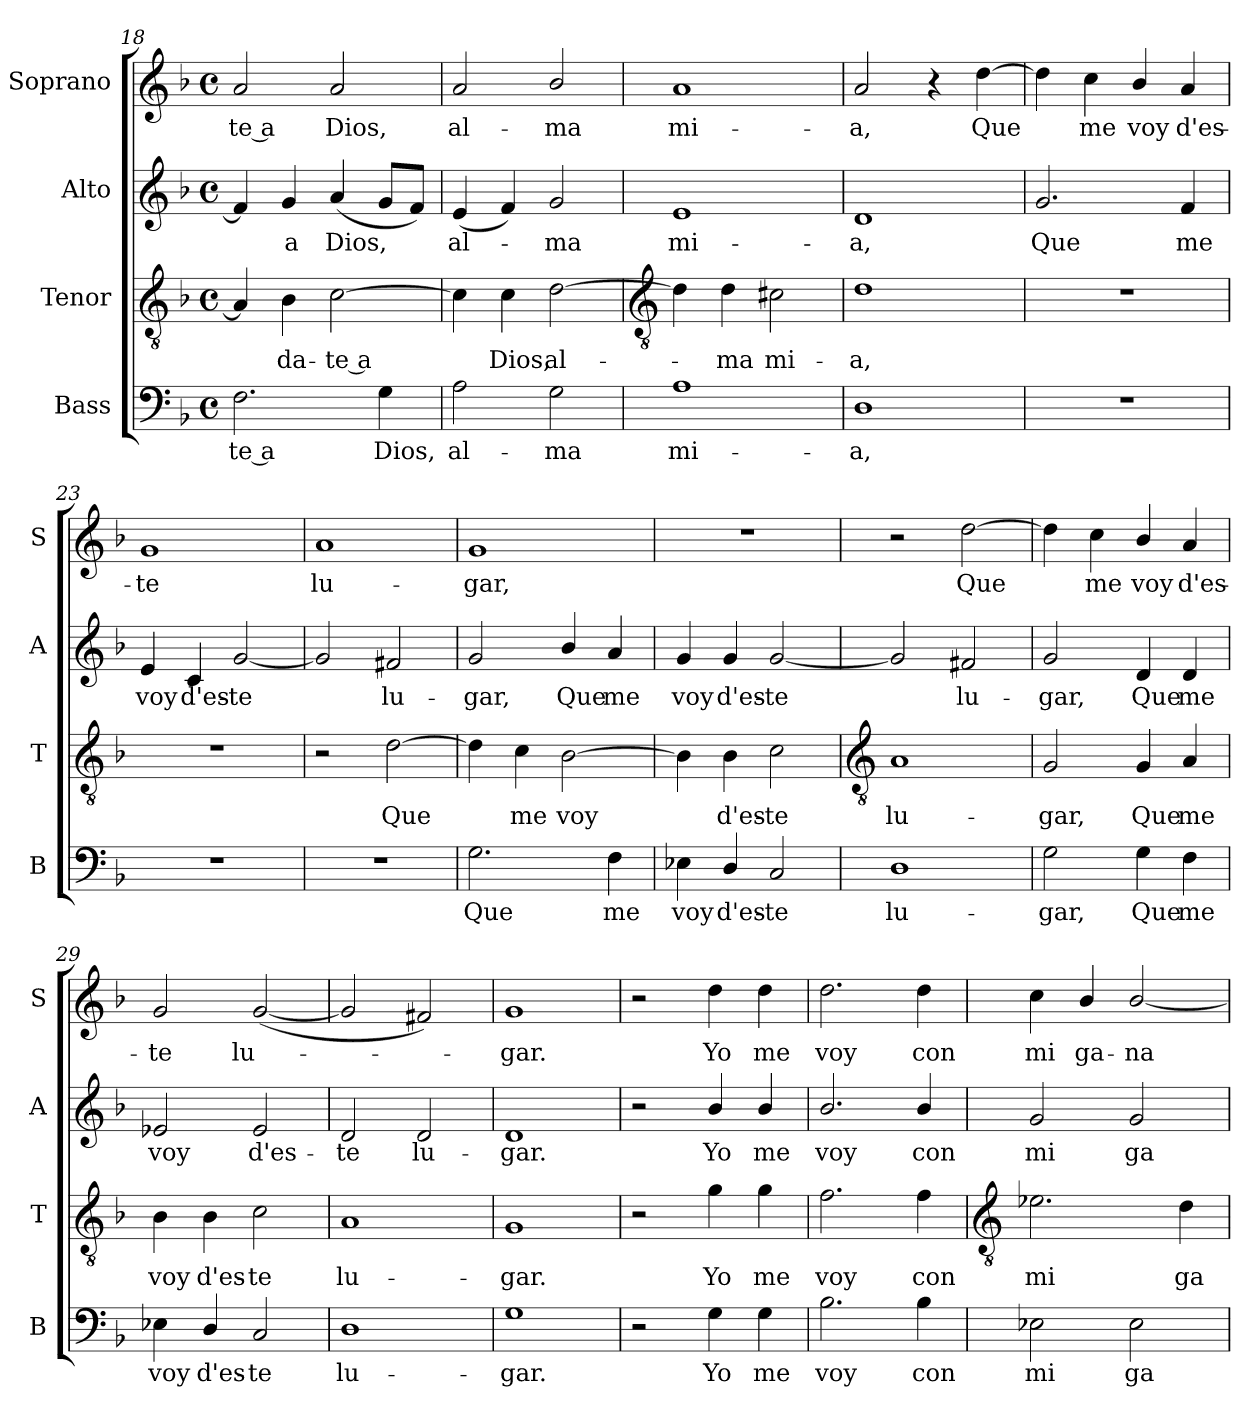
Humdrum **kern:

**kern	**text	**kern	**text	**kern	**text	**kern	**text
*part4	*part4	*part3	*part3	*part2	*part2	*part1	*part1
*staff4	*staff4	*staff3	*staff3	*staff2	*staff2	*staff1	*staff1
*I"Bass	*	*I"Tenor	*	*I"Alto	*	*I"Soprano	*
*I'B	*	*I'T	*	*I'A	*	*I'S	*
*clefF4	*	*clefGv2	*	*clefG2	*	*clefG2	*
*k[b-]	*	*k[b-]	*	*k[b-]	*	*k[b-]	*
*F:	*	*F:	*	*F:	*	*F:	*
*M4/4	*	*M4/4	*	*M4/4	*	*M4/4	*
*met(c)	*	*met(c)	*	*met(c)	*	*met(c)	*
=18	=18	=18	=18	=18	=18	=18	=18
!	!LO:LY:b	!	!	!	!	!	!LO:LY:b
2.F	-te a	4A]	.	4f]	.	2a	-te a
!	!	!	!LO:LY:b	!	!LO:LY:b	!	!
.	.	4B-	da-	4g	a	.	.
!	!	!	!LO:LY:b	!	!LO:LY:b	!	!LO:LY:b
.	.	[2c	-te a	(<4a	Dios,	2a	Dios,
!	!LO:LY:b	!	!	!	!	!	!
4G	Dios,	.	.	8gL	.	.	.
.	.	.	.	8fJ)	.	.	.
=19	=19	=19	=19	=19	=19	=19	=19
!	!LO:LY:b	!	!	!	!LO:LY:b	!	!LO:LY:b
2A	al-	4c]	.	(<4e	al-	2a	al-
!	!	!	!LO:LY:b	!	!	!	!
.	.	4c	Dios,	4f)	.	.	.
!	!LO:LY:b	!	!LO:LY:b	!	!LO:LY:b	!	!LO:LY:b
2G	-ma	[2d	al-	2g	ma	2b-/	-ma
!!LO:LB:g=z
=20	=20	=20	=20	=20	=20	=20	=20
*	*	*clefGv2	*	*	*	*	*
!	!LO:LY:b	!	!	!	!LO:LY:b	!	!LO:LY:b
1A	mi-	4d]	.	1e	mi-	1a	mi-
!	!	!	!LO:LY:b	!	!	!	!
.	.	4d	ma	.	.	.	.
!	!	!	!LO:LY:b	!	!	!	!
.	.	2c#X	mi-	.	.	.	.
=21	=21	=21	=21	=21	=21	=21	=21
!	!LO:LY:b	!	!LO:LY:b	!	!LO:LY:b	!	!LO:LY:b
1D	-a,	1d	-a,	1d	-a,	2a	-a,
.	.	.	.	.	.	4r	.
!	!	!	!	!	!	!	!LO:LY:b
.	.	.	.	.	.	[4dd	Que
=22	=22	=22	=22	=22	=22	=22	=22
!	!	!	!	!	!LO:LY:b	!	!
1r	.	1r	.	2.g	Que	4dd]	.
!	!	!	!	!	!	!	!LO:LY:b
.	.	.	.	.	.	4cc	me
!	!	!	!	!	!	!	!LO:LY:b
.	.	.	.	.	.	4b-/	voy
!	!	!	!	!	!LO:LY:b	!	!LO:LY:b
.	.	.	.	4f	me	4a	d'es-
=23	=23	=23	=23	=23	=23	=23	=23
!	!	!	!	!	!LO:LY:b	!	!LO:LY:b
1r	.	1r	.	4e	voy	1g	-te
!	!	!	!	!	!LO:LY:b	!	!
.	.	.	.	4c	d'es-	.	.
!	!	!	!	!	!LO:LY:b	!	!
.	.	.	.	[2g	-te	.	.
=24	=24	=24	=24	=24	=24	=24	=24
!	!	!	!	!	!	!	!LO:LY:b
1r	.	2r	.	2g]	.	1a	lu-
!	!	!	!LO:LY:b	!	!LO:LY:b	!	!
.	.	[2d	Que	2f#X	lu-	.	.
=25	=25	=25	=25	=25	=25	=25	=25
!	!LO:LY:b	!	!	!	!LO:LY:b	!	!LO:LY:b
2.G	Que	4d]	.	2g	-gar,	1g	-gar,
!	!	!	!LO:LY:b	!	!	!	!
.	.	4c	me	.	.	.	.
!	!	!	!LO:LY:b	!	!LO:LY:b	!	!
.	.	[2B-	voy	4b-/	Que	.	.
!	!LO:LY:b	!	!	!	!LO:LY:b	!	!
4F	me	.	.	4a	me	.	.
=26	=26	=26	=26	=26	=26	=26	=26
!	!LO:LY:b	!	!	!	!LO:LY:b	!	!
4E-X	voy	4B-]	.	4g	voy	1r	.
!	!LO:LY:b	!	!LO:LY:b	!	!LO:LY:b	!	!
4D/	d'es-	4B-	d'es-	4g	d'es-	.	.
!	!LO:LY:b	!	!LO:LY:b	!	!LO:LY:b	!	!
2C	-te	2c	-te	[2g	-te	.	.
!!LO:LB:g=z
=27	=27	=27	=27	=27	=27	=27	=27
*	*	*clefGv2	*	*	*	*	*
!	!LO:LY:b	!	!LO:LY:b	!	!	!	!
1D	lu-	1A	lu-	2g]	.	2r	.
!	!	!	!	!	!LO:LY:b	!	!LO:LY:b
.	.	.	.	2f#X	lu-	[2dd	Que
=28	=28	=28	=28	=28	=28	=28	=28
!	!LO:LY:b	!	!LO:LY:b	!	!LO:LY:b	!	!
2G	-gar,	2G	-gar,	2g	-gar,	4dd]	.
!	!	!	!	!	!	!	!LO:LY:b
.	.	.	.	.	.	4cc	me
!	!LO:LY:b	!	!LO:LY:b	!	!LO:LY:b	!	!LO:LY:b
4G	Que	4G	Que	4d	Que	4b-/	voy
!	!LO:LY:b	!	!LO:LY:b	!	!LO:LY:b	!	!LO:LY:b
4F	me	4A	me	4d	me	4a	d'es-
=29	=29	=29	=29	=29	=29	=29	=29
!	!LO:LY:b	!	!LO:LY:b	!	!LO:LY:b	!	!LO:LY:b
4E-X	voy	4B-	voy	2e-X	voy	2g	-te
!	!LO:LY:b	!	!LO:LY:b	!	!	!	!
4D/	d'es-	4B-	d'es-	.	.	.	.
!	!LO:LY:b	!	!LO:LY:b	!	!LO:LY:b	!	!LO:LY:b
2C	-te	2c	-te	2e-	d'es-	(<[2g	lu-
=30	=30	=30	=30	=30	=30	=30	=30
!	!LO:LY:b	!	!LO:LY:b	!	!LO:LY:b	!	!
1D	lu-	1A	lu-	2d	-te	2g]	.
!	!	!	!	!	!LO:LY:b	!	!
.	.	.	.	2d	lu-	2f#X)	.
=31	=31	=31	=31	=31	=31	=31	=31
!	!LO:LY:b	!	!LO:LY:b	!	!LO:LY:b	!	!LO:LY:b
1G	-gar.	1G	-gar.	1d	-gar.	1g	gar.
=32	=32	=32	=32	=32	=32	=32	=32
2r	.	2r	.	2r	.	2r	.
!	!LO:LY:b	!	!LO:LY:b	!	!LO:LY:b	!	!LO:LY:b
4G	Yo	4g	Yo	4b-/	Yo	4dd	Yo
!	!LO:LY:b	!	!LO:LY:b	!	!LO:LY:b	!	!LO:LY:b
4G	me	4g	me	4b-/	me	4dd	me
=33	=33	=33	=33	=33	=33	=33	=33
!	!LO:LY:b	!	!LO:LY:b	!	!LO:LY:b	!	!LO:LY:b
2.B-	voy	2.f	voy	2.b-/	voy	2.dd	voy
!	!LO:LY:b	!	!LO:LY:b	!	!LO:LY:b	!	!LO:LY:b
4B-	con	4f	con	4b-/	con	4dd	con
!!LO:LB:g=z
=34	=34	=34	=34	=34	=34	=34	=34
*	*	*clefGv2	*	*	*	*	*
!	!LO:LY:b	!	!LO:LY:b	!	!LO:LY:b	!	!LO:LY:b
2E-X	mi	2.e-X	mi	2g	mi	4cc	mi
!	!	!	!	!	!	!	!LO:LY:b
.	.	.	.	.	.	4b-/	ga-
!	!LO:LY:b	!	!	!	!LO:LY:b	!	!LO:LY:b
2E-	ga-	.	.	2g	ga-	[2b-/	-na-
!	!	!	!LO:LY:b	!	!	!	!
.	.	4d	ga-	.	.	.	.
=	=	=	=	=	=	=	=
*-	*-	*-	*-	*-	*-	*-	*-
